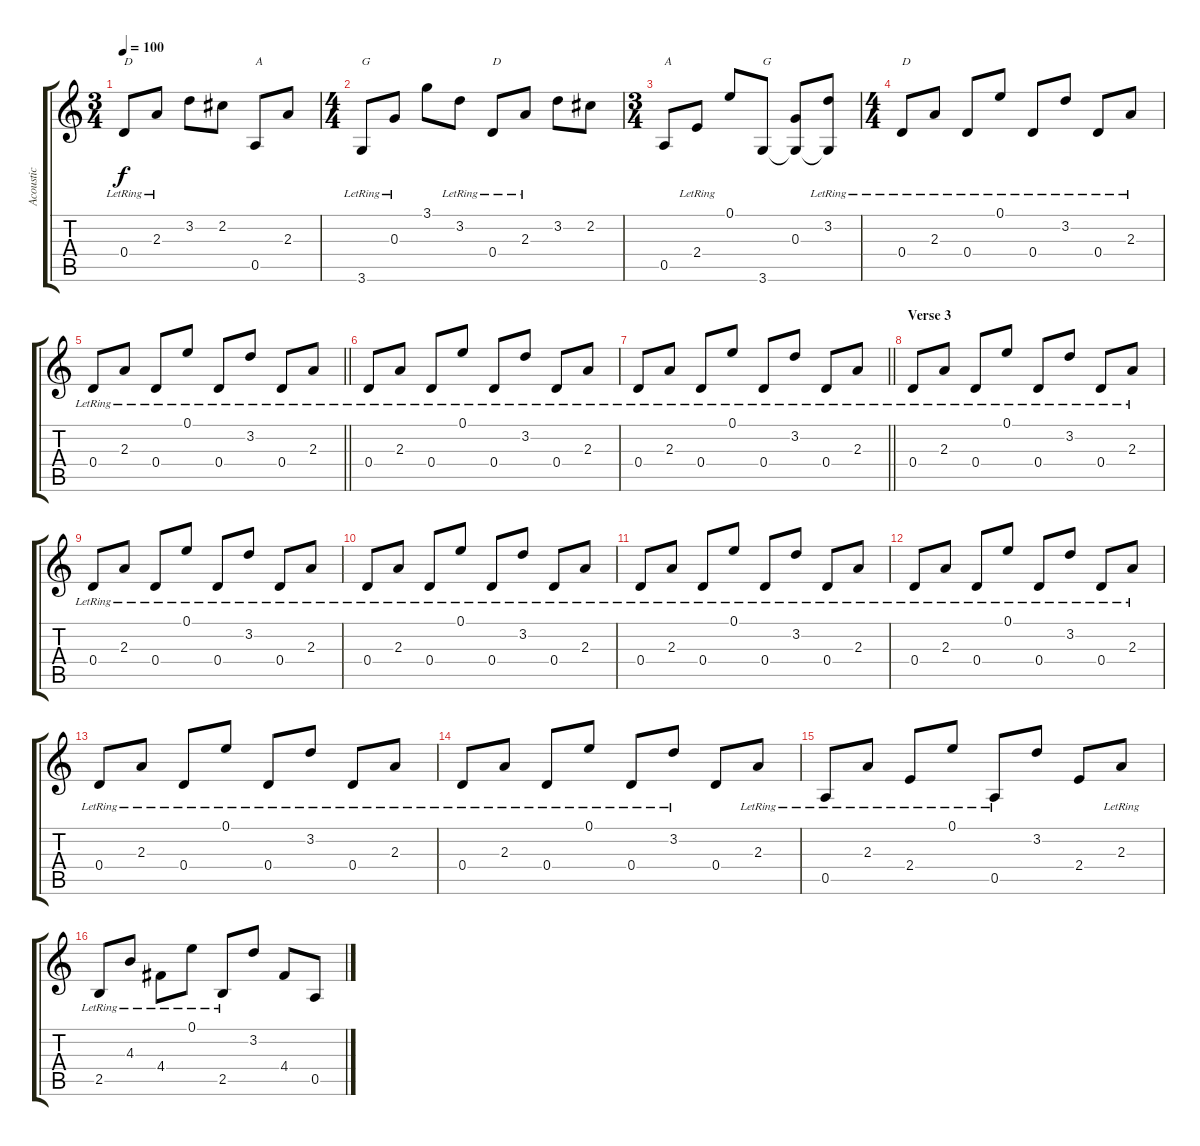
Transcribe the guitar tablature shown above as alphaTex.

\track ("Acoustic" "Acoustic") {instrument acousticguitarsteel}
\staff {score tabs}
\tuning (E4 B3 G3 D3 A2 E2) {hide}
\ts (3 4)
\tempo 100
\clef g2
\ks c
0.4{lr}.8{txt "D" dy f} 2.3{lr}.8 3.2.8 2.2.8 0.5.8{txt "A"} 2.3.8 |
\ts (4 4)
3.6{lr}.8{txt "G"} 0.3{lr}.8 3.1.8 3.2{lr}.8 0.4{lr}.8{txt "D"} 2.3{lr}.8 3.2.8 2.2.8 |
\ts (3 4)
0.5.8{txt "A"} 2.4{lr}.8 0.1.8 3.6.8{txt "G"} (0.3 3.6{t}).8 (3.2{lr} 3.6{t}).8 |
\ts (4 4)
0.4{lr}.8{txt "D"} 2.3{lr}.8 0.4{lr}.8 0.1{lr}.8 0.4{lr}.8 3.2{lr}.8 0.4{lr}.8 2.3{lr}.8 |
\barLineRight lightlight
0.4{lr}.8 2.3{lr}.8 0.4{lr}.8 0.1{lr}.8 0.4{lr}.8 3.2{lr}.8 0.4{lr}.8 2.3{lr}.8 |
0.4{lr}.8 2.3{lr}.8 0.4{lr}.8 0.1{lr}.8 0.4{lr}.8 3.2{lr}.8 0.4{lr}.8 2.3{lr}.8 |
\barLineRight lightlight
0.4{lr}.8 2.3{lr}.8 0.4{lr}.8 0.1{lr}.8 0.4{lr}.8 3.2{lr}.8 0.4{lr}.8 2.3{lr}.8 |
\section ("" "Verse 3")
0.4{lr}.8 2.3{lr}.8 0.4{lr}.8 0.1{lr}.8 0.4{lr}.8 3.2{lr}.8 0.4{lr}.8 2.3{lr}.8 |
0.4{lr}.8 2.3{lr}.8 0.4{lr}.8 0.1{lr}.8 0.4{lr}.8 3.2{lr}.8 0.4{lr}.8 2.3{lr}.8 |
0.4{lr}.8 2.3{lr}.8 0.4{lr}.8 0.1{lr}.8 0.4{lr}.8 3.2{lr}.8 0.4{lr}.8 2.3{lr}.8 |
0.4{lr}.8 2.3{lr}.8 0.4{lr}.8 0.1{lr}.8 0.4{lr}.8 3.2{lr}.8 0.4{lr}.8 2.3{lr}.8 |
0.4{lr}.8 2.3{lr}.8 0.4{lr}.8 0.1{lr}.8 0.4{lr}.8 3.2{lr}.8 0.4{lr}.8 2.3{lr}.8 |
0.4{lr}.8 2.3{lr}.8 0.4{lr}.8 0.1{lr}.8 0.4{lr}.8 3.2{lr}.8 0.4{lr}.8 2.3{lr}.8 |
0.4{lr}.8 2.3{lr}.8 0.4{lr}.8 0.1{lr}.8 0.4{lr}.8 3.2{lr}.8 0.4.8 2.3{lr}.8 |
0.5{lr}.8 2.3{lr}.8 2.4{lr}.8 0.1{lr}.8 0.5{lr}.8 3.2.8 2.4.8 2.3{lr}.8 |
2.5{lr}.8 4.3{lr}.8 4.4{lr}.8 0.1{lr}.8 2.5{lr}.8 3.2.8 4.4.8 0.5.8
